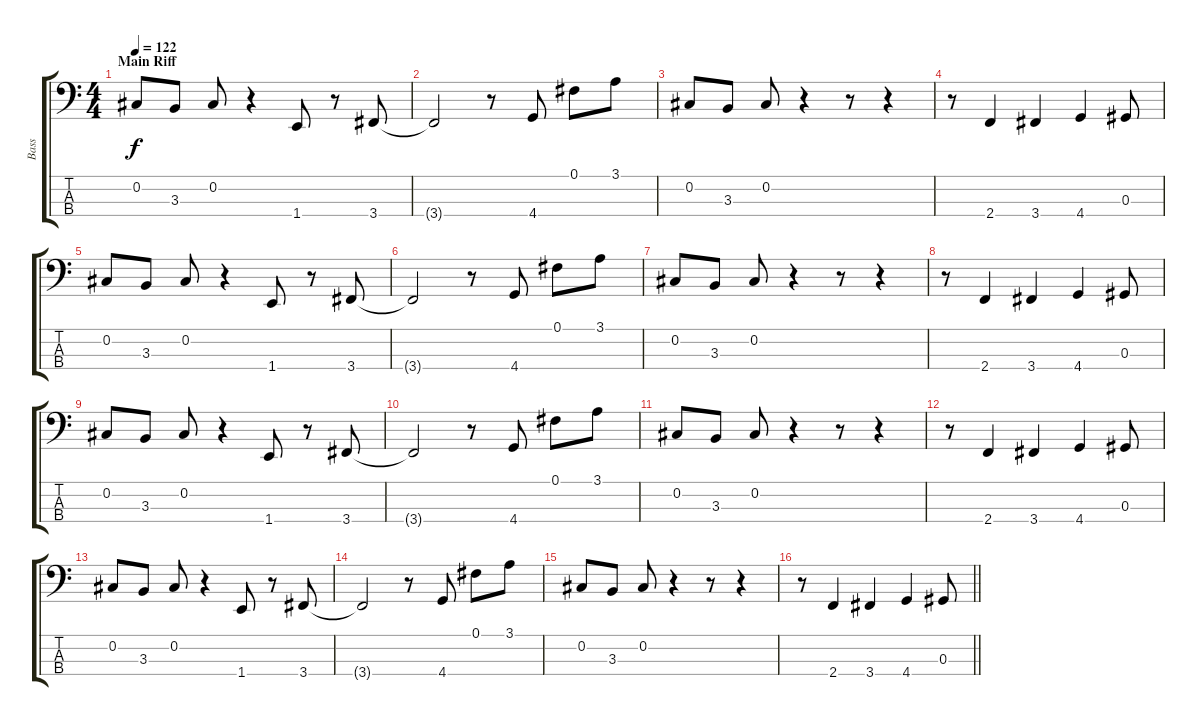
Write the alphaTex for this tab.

\track ("Bass" "Bass") {instrument electricbassfinger}
\staff {score tabs}
\tuning (Gb2 Db2 Ab1 Eb1) {hide}
\ts (4 4)
\section ("" "Main Riff")
\tempo 122
\clef f4
\ks c
0.2.8{dy f} 3.3.8 0.2.8 r.4 1.4.8 r.8 3.4.8 |
3.4{t}.2 r.8 4.4.8 0.1.8 3.1.8 |
0.2.8 3.3.8 0.2.8 r.4 r.8 r.4 |
r.8 2.4.4 3.4.4 4.4.4 0.3.8 |
0.2.8 3.3.8 0.2.8 r.4 1.4.8 r.8 3.4.8 |
3.4{t}.2 r.8 4.4.8 0.1.8 3.1.8 |
0.2.8 3.3.8 0.2.8 r.4 r.8 r.4 |
r.8 2.4.4 3.4.4 4.4.4 0.3.8 |
0.2.8 3.3.8 0.2.8 r.4 1.4.8 r.8 3.4.8 |
3.4{t}.2 r.8 4.4.8 0.1.8 3.1.8 |
0.2.8 3.3.8 0.2.8 r.4 r.8 r.4 |
r.8 2.4.4 3.4.4 4.4.4 0.3.8 |
0.2.8 3.3.8 0.2.8 r.4 1.4.8 r.8 3.4.8 |
3.4{t}.2 r.8 4.4.8 0.1.8 3.1.8 |
0.2.8 3.3.8 0.2.8 r.4 r.8 r.4 |
\barLineRight lightlight
r.8 2.4.4 3.4.4 4.4.4 0.3.8
